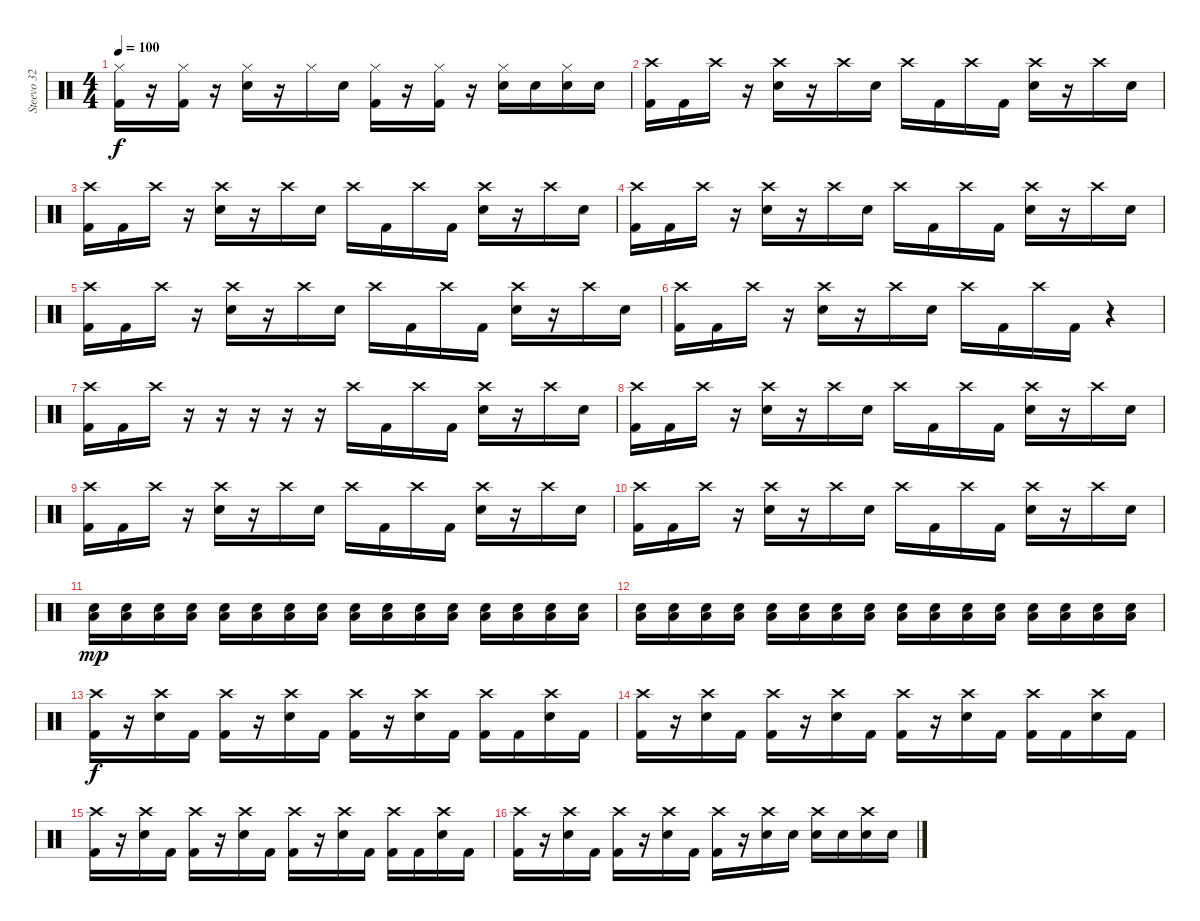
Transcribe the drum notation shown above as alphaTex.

\track ("Steevo 32" "Steevo 32") {instrument percussion}
\staff {score}
\articulation defaults
\ts (4 4)
\tempo 100
\clef neutral
\ks c
("Hi-Hat (closed)" "Kick (hit) 2").16{dy f} r.16 ("Hi-Hat (closed)" "Kick (hit) 2").16 r.16 ("Hi-Hat (closed)" "Electric Snare (hit)").16 r.16 "Hi-Hat (closed)".16 "Electric Snare (hit)".16 ("Hi-Hat (closed)" "Kick (hit) 2").16 r.16 ("Hi-Hat (closed)" "Kick (hit) 2").16 r.16 ("Hi-Hat (closed)" "Electric Snare (hit)").16{volume 16} "Electric Snare (hit)".16 ("Hi-Hat (closed)" "Electric Snare (hit)").16 "Electric Snare (hit)".16 |
("Crash high (hit)" "Kick (hit) 2").16 "Kick (hit) 2".16 "Crash high (hit)".16 r.16 ("Crash high (hit)" "Electric Snare (hit)").16 r.16 "Crash high (hit)".16 "Electric Snare (hit)".16 "Crash high (hit)".16 "Kick (hit) 2".16 "Crash high (hit)".16 "Kick (hit) 2".16 ("Crash high (hit)" "Electric Snare (hit)").16 r.16 "Crash high (hit)".16 "Electric Snare (hit)".16 |
("Crash high (hit)" "Kick (hit) 2").16 "Kick (hit) 2".16 "Crash high (hit)".16 r.16 ("Crash high (hit)" "Electric Snare (hit)").16 r.16 "Crash high (hit)".16 "Electric Snare (hit)".16 "Crash high (hit)".16 "Kick (hit) 2".16 "Crash high (hit)".16 "Kick (hit) 2".16 ("Crash high (hit)" "Electric Snare (hit)").16 r.16 "Crash high (hit)".16 "Electric Snare (hit)".16 |
("Crash high (hit)" "Kick (hit) 2").16 "Kick (hit) 2".16 "Crash high (hit)".16 r.16 ("Crash high (hit)" "Electric Snare (hit)").16 r.16 "Crash high (hit)".16 "Electric Snare (hit)".16 "Crash high (hit)".16 "Kick (hit) 2".16 "Crash high (hit)".16 "Kick (hit) 2".16 ("Crash high (hit)" "Electric Snare (hit)").16 r.16 "Crash high (hit)".16 "Electric Snare (hit)".16 |
("Crash high (hit)" "Kick (hit) 2").16 "Kick (hit) 2".16 "Crash high (hit)".16 r.16 ("Crash high (hit)" "Electric Snare (hit)").16 r.16 "Crash high (hit)".16 "Electric Snare (hit)".16 "Crash high (hit)".16 "Kick (hit) 2".16 "Crash high (hit)".16 "Kick (hit) 2".16 ("Crash high (hit)" "Electric Snare (hit)").16 r.16 "Crash high (hit)".16 "Electric Snare (hit)".16 |
("Crash high (hit)" "Kick (hit) 2").16 "Kick (hit) 2".16 "Crash high (hit)".16 r.16 ("Crash high (hit)" "Electric Snare (hit)").16 r.16 "Crash high (hit)".16 "Electric Snare (hit)".16 "Crash high (hit)".16 "Kick (hit) 2".16 "Crash high (hit)".16 "Kick (hit) 2".16 r.4 |
("Crash high (hit)" "Kick (hit) 2").16 "Kick (hit) 2".16 "Crash high (hit)".16 r.16 r.16 r.16 r.16 r.16 "Crash high (hit)".16 "Kick (hit) 2".16 "Crash high (hit)".16 "Kick (hit) 2".16 ("Crash high (hit)" "Electric Snare (hit)").16 r.16 "Crash high (hit)".16 "Electric Snare (hit)".16 |
("Crash high (hit)" "Kick (hit) 2").16 "Kick (hit) 2".16 "Crash high (hit)".16 r.16 ("Crash high (hit)" "Electric Snare (hit)").16 r.16 "Crash high (hit)".16 "Electric Snare (hit)".16 "Crash high (hit)".16 "Kick (hit) 2".16 "Crash high (hit)".16 "Kick (hit) 2".16 ("Crash high (hit)" "Electric Snare (hit)").16 r.16 "Crash high (hit)".16 "Electric Snare (hit)".16 |
("Crash high (hit)" "Kick (hit) 2").16 "Kick (hit) 2".16 "Crash high (hit)".16 r.16 ("Crash high (hit)" "Electric Snare (hit)").16 r.16 "Crash high (hit)".16 "Electric Snare (hit)".16 "Crash high (hit)".16 "Kick (hit) 2".16 "Crash high (hit)".16 "Kick (hit) 2".16 ("Crash high (hit)" "Electric Snare (hit)").16 r.16 "Crash high (hit)".16 "Electric Snare (hit)".16 |
("Crash high (hit)" "Kick (hit) 2").16 "Kick (hit) 2".16 "Crash high (hit)".16 r.16 ("Crash high (hit)" "Electric Snare (hit)").16 r.16 "Crash high (hit)".16 "Electric Snare (hit)".16 "Crash high (hit)".16 "Kick (hit) 2".16 "Crash high (hit)".16 "Kick (hit) 2".16 ("Crash high (hit)" "Electric Snare (hit)").16 r.16 "Crash high (hit)".16 "Electric Snare (hit)".16 |
("Low Floor Tom (hit)" "Electric Snare (hit)").16{dy mp} ("Low Floor Tom (hit)" "Electric Snare (hit)").16 ("Low Floor Tom (hit)" "Electric Snare (hit)").16 ("Low Floor Tom (hit)" "Electric Snare (hit)").16 ("Low Floor Tom (hit)" "Electric Snare (hit)").16 ("Low Floor Tom (hit)" "Electric Snare (hit)").16 ("Low Floor Tom (hit)" "Electric Snare (hit)").16 ("Low Floor Tom (hit)" "Electric Snare (hit)").16 ("Low Floor Tom (hit)" "Electric Snare (hit)").16 ("Low Floor Tom (hit)" "Electric Snare (hit)").16 ("Low Floor Tom (hit)" "Electric Snare (hit)").16 ("Low Floor Tom (hit)" "Electric Snare (hit)").16 ("Low Floor Tom (hit)" "Electric Snare (hit)").16 ("Low Floor Tom (hit)" "Electric Snare (hit)").16 ("Low Floor Tom (hit)" "Electric Snare (hit)").16 ("Low Floor Tom (hit)" "Electric Snare (hit)").16 |
("Low Floor Tom (hit)" "Electric Snare (hit)").16 ("Low Floor Tom (hit)" "Electric Snare (hit)").16 ("Low Floor Tom (hit)" "Electric Snare (hit)").16 ("Low Floor Tom (hit)" "Electric Snare (hit)").16 ("Low Floor Tom (hit)" "Electric Snare (hit)").16 ("Low Floor Tom (hit)" "Electric Snare (hit)").16 ("Low Floor Tom (hit)" "Electric Snare (hit)").16 ("Low Floor Tom (hit)" "Electric Snare (hit)").16 ("Low Floor Tom (hit)" "Electric Snare (hit)").16 ("Low Floor Tom (hit)" "Electric Snare (hit)").16 ("Low Floor Tom (hit)" "Electric Snare (hit)").16 ("Low Floor Tom (hit)" "Electric Snare (hit)").16 ("Low Floor Tom (hit)" "Electric Snare (hit)").16 ("Low Floor Tom (hit)" "Electric Snare (hit)").16 ("Low Floor Tom (hit)" "Electric Snare (hit)").16 ("Low Floor Tom (hit)" "Electric Snare (hit)").16 |
("Crash high (hit)" "Kick (hit) 2").16{dy f} r.16 ("Crash high (hit)" "Electric Snare (hit)").16 "Kick (hit) 2".16 ("Crash high (hit)" "Kick (hit) 2").16 r.16 ("Crash high (hit)" "Electric Snare (hit)").16 "Kick (hit) 2".16 ("Crash high (hit)" "Kick (hit) 2").16 r.16 ("Crash high (hit)" "Electric Snare (hit)").16 "Kick (hit) 2".16 ("Crash high (hit)" "Kick (hit) 2").16 "Kick (hit) 2".16 ("Crash high (hit)" "Electric Snare (hit)").16 "Kick (hit) 2".16 |
("Crash high (hit)" "Kick (hit) 2").16 r.16 ("Crash high (hit)" "Electric Snare (hit)").16 "Kick (hit) 2".16 ("Crash high (hit)" "Kick (hit) 2").16 r.16 ("Crash high (hit)" "Electric Snare (hit)").16 "Kick (hit) 2".16 ("Crash high (hit)" "Kick (hit) 2").16 r.16 ("Crash high (hit)" "Electric Snare (hit)").16 "Kick (hit) 2".16 ("Crash high (hit)" "Kick (hit) 2").16 "Kick (hit) 2".16 ("Crash high (hit)" "Electric Snare (hit)").16 "Kick (hit) 2".16 |
("Crash high (hit)" "Kick (hit) 2").16 r.16 ("Crash high (hit)" "Electric Snare (hit)").16 "Kick (hit) 2".16 ("Crash high (hit)" "Kick (hit) 2").16 r.16 ("Crash high (hit)" "Electric Snare (hit)").16 "Kick (hit) 2".16 ("Crash high (hit)" "Kick (hit) 2").16 r.16 ("Crash high (hit)" "Electric Snare (hit)").16 "Kick (hit) 2".16 ("Crash high (hit)" "Kick (hit) 2").16 "Kick (hit) 2".16 ("Crash high (hit)" "Electric Snare (hit)").16 "Kick (hit) 2".16 |
("Crash high (hit)" "Kick (hit) 2").16 r.16 ("Crash high (hit)" "Electric Snare (hit)").16 "Kick (hit) 2".16 ("Crash high (hit)" "Kick (hit) 2").16 r.16 ("Crash high (hit)" "Electric Snare (hit)").16 "Kick (hit) 2".16 ("Crash high (hit)" "Kick (hit) 2").16 r.16 ("Crash high (hit)" "Electric Snare (hit)").16 "Electric Snare (hit)".16 ("Crash high (hit)" "Electric Snare (hit)").16 "Electric Snare (hit)".16 ("Crash high (hit)" "Electric Snare (hit)").16 "Electric Snare (hit)".16
